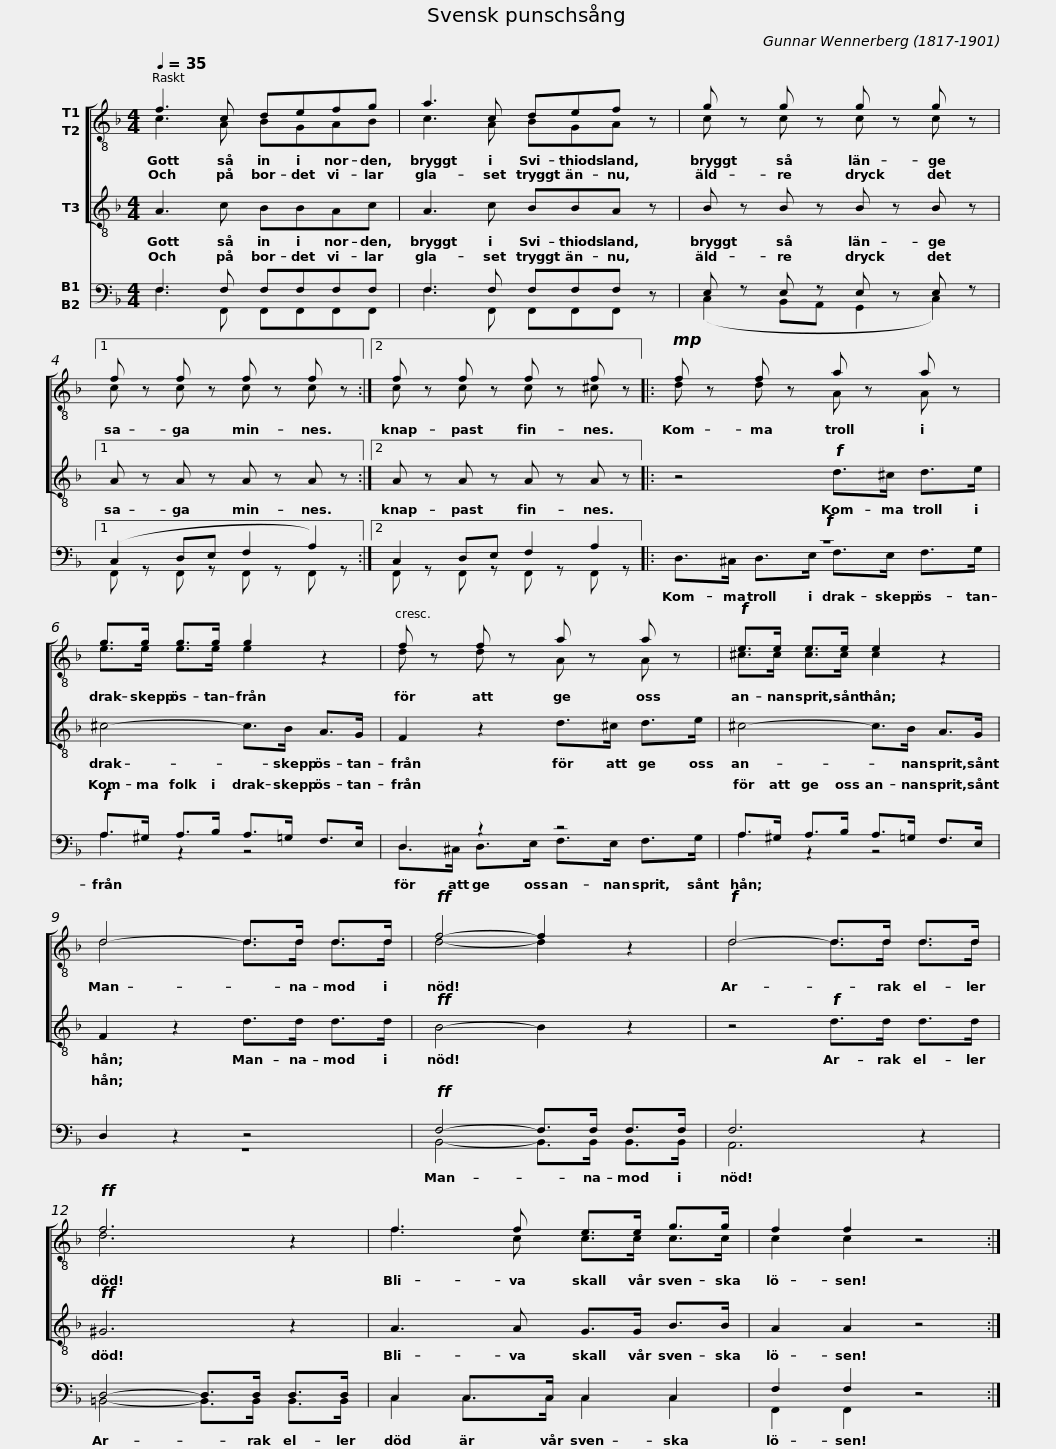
X:1
%%score [ ( 1 2 ) 3 ] ( 4 5 )
L:1/8
Q:1/4=35
M:4/4
I:linebreak $
K:F
V:1 treble-8
V:2 treble-8
V:3 treble-8
V:4 bass
V:5 bass
V:1
 f3 c defg | a3 c def z | g z g z g z g z |1 f z f z f z f z :|2$ f z f z f z f z |: %5
!mp! f z f z a z a z | g>g g>g g2 z2 |$ f z f z a z a z |!f! e>e e>e e2 z2 | d4- d>d d>d |$ %10
!ff! f4- f2 z2 |!f! d4- d>d d>d |!ff! f6 z2 | f3 f e>e g>g | f2 f2 z4 :| %15
V:2
 c3 A BGAB | c3 A BGA z | c z c z c z c z |1 c z c z c z c z :|2$ c z c z c z ^c z |: %5
 d z d z A z A z | e>e e>e e2 z2 |$ d z d z A z A z | ^c>c c>c c2 z2 | d4 d>d d>d |$ %10
 d4- d2 z2 | d4 d>d d>d | d6 z2 | f3 c c>c c>c | c2 c2 z4 :| %15
V:3
 A3 c BBAc | A3 c BBA z | B z B z B z B z |1 A z A z A z A z :|2$ A z A z A z A z |: %5
 z4!f! d>^c d>e | ^c4- c>B A>G |$ F2 z2 d>^c d>e | ^c4- c>B A>G | F2 z2 d>d d>d |$ %10
!ff! B4- B2 z2 | z4!f! d>d d>d |!ff! ^G6 z2 | A3 A G>G B>B | A2 A2 z4 :| %15
V:4
 F,3 F, F,F,F,F, | F,3 F, F,F,F, z | E, z E, z E, z E, z |1 (C,2 D,E, F,2 A,2) :|2$ C,2 D,E, F,2 A,2 |: %5
!f! z8 |!f! A,>^G, A,>B, A,>=G, F,>E, |$ D,2 z2 z4 | A,>^G, A,>B, A,>=G, F,>E, | D,2 z2 z4 |$ %10
!ff! F,4- F,>F, F,>F, | F,6 z2 | D,4- D,>D, D,>D, | C,2 C,>C, C,2 C,2 | F,2 F,2 z4 :| %15
V:5
 F,3 F,, F,,F,,F,,F,, | F,3 F,, F,,F,,F,, z | (C,2 B,,A,, G,,2 C,2) |1 F,, z F,, z F,, z F,, z :|2$ F,, z F,, z F,, z F,, z |: %5
 D,>^C, D,>E, F,>E, F,>G, | A,2 z2 z4 |$ D,>^C, D,>E, F,>E, F,>G, | A,2 z2 z4 | z8 |$ %10
 B,,4- B,,>B,, B,,>B,, | A,,6 z2 | =B,,4- B,,>B,, B,,>B,, | C,2 C,>C, C,2 C,2 | F,,2 F,,2 z4 :| %15
